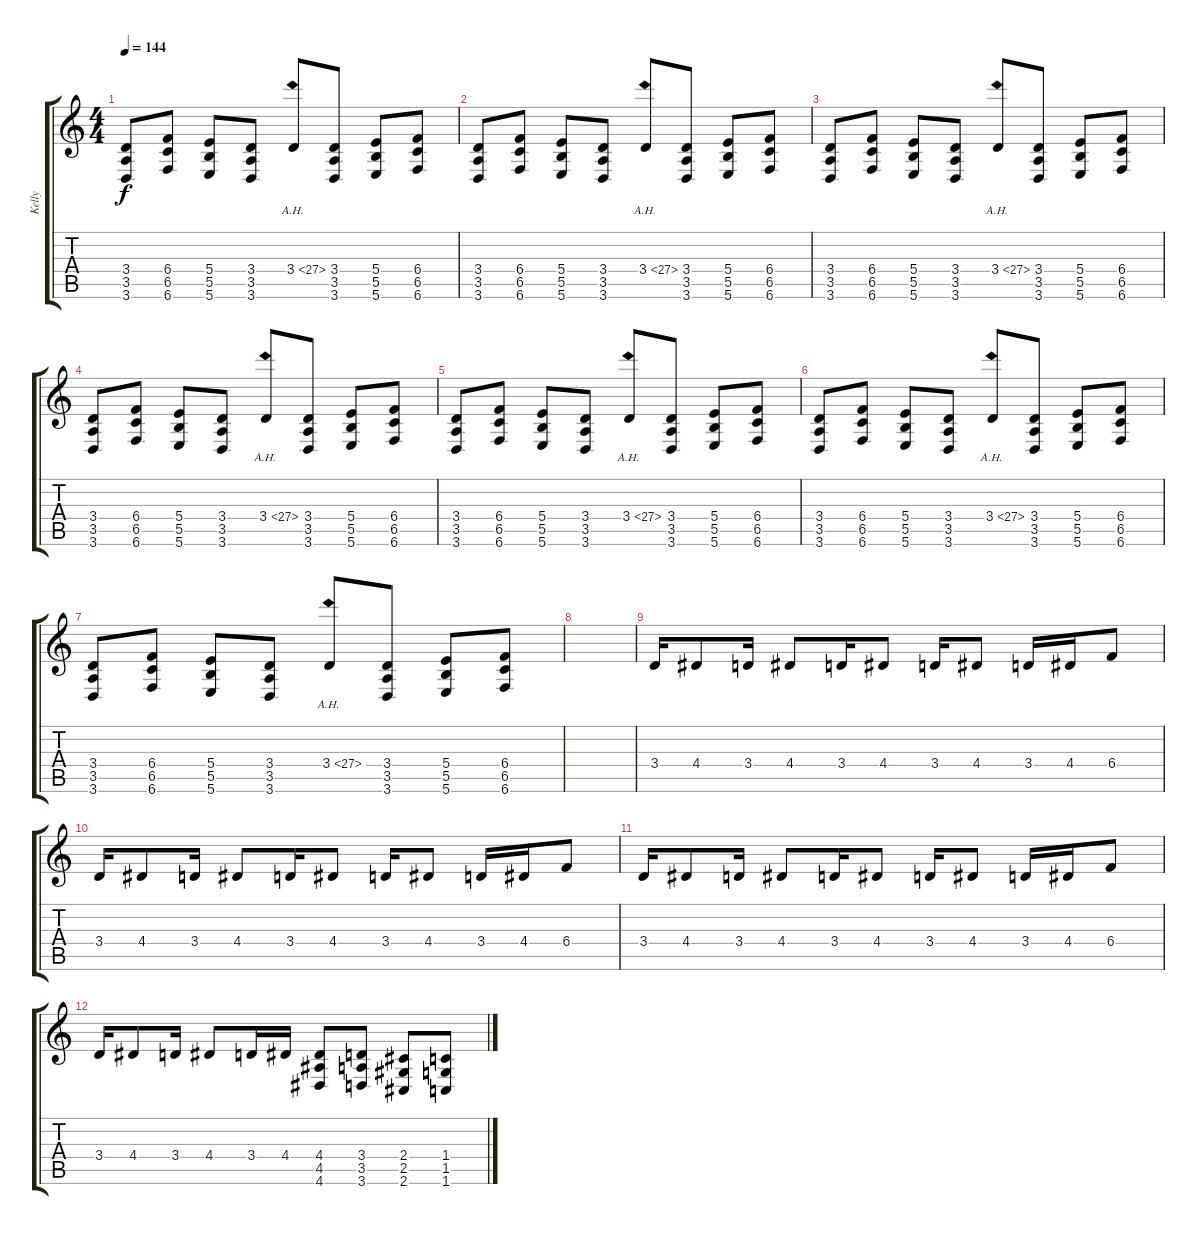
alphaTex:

\track ("Kelly" "Kelly") {instrument acousticguitarsteel}
\staff {score tabs}
\tuning (Db4 Ab3 E3 B2 Gb2 B1) {hide}
\ts (4 4)
\tempo 144
\clef g2
\ks c
(3.4 3.5 3.6).8{dy f volume 13 instrument overdrivenguitar} (6.4 6.5 6.6).8 (5.4 5.5 5.6).8 (3.4 3.5 3.6).8 3.4{ah 24}.8 (3.4 3.5 3.6).8 (5.4 5.5 5.6).8 (6.4 6.5 6.6).8 |
(3.4 3.5 3.6).8 (6.4 6.5 6.6).8 (5.4 5.5 5.6).8 (3.4 3.5 3.6).8 3.4{ah 24}.8 (3.4 3.5 3.6).8 (5.4 5.5 5.6).8 (6.4 6.5 6.6).8 |
(3.4 3.5 3.6).8 (6.4 6.5 6.6).8 (5.4 5.5 5.6).8 (3.4 3.5 3.6).8 3.4{ah 24}.8 (3.4 3.5 3.6).8 (5.4 5.5 5.6).8 (6.4 6.5 6.6).8 |
(3.4 3.5 3.6).8 (6.4 6.5 6.6).8 (5.4 5.5 5.6).8 (3.4 3.5 3.6).8 3.4{ah 24}.8 (3.4 3.5 3.6).8 (5.4 5.5 5.6).8 (6.4 6.5 6.6).8 |
(3.4 3.5 3.6).8 (6.4 6.5 6.6).8 (5.4 5.5 5.6).8 (3.4 3.5 3.6).8 3.4{ah 24}.8 (3.4 3.5 3.6).8 (5.4 5.5 5.6).8 (6.4 6.5 6.6).8 |
(3.4 3.5 3.6).8 (6.4 6.5 6.6).8 (5.4 5.5 5.6).8 (3.4 3.5 3.6).8 3.4{ah 24}.8 (3.4 3.5 3.6).8 (5.4 5.5 5.6).8 (6.4 6.5 6.6).8 |
(3.4 3.5 3.6).8 (6.4 6.5 6.6).8 (5.4 5.5 5.6).8 (3.4 3.5 3.6).8 3.4{ah 24}.8 (3.4 3.5 3.6).8 (5.4 5.5 5.6).8 (6.4 6.5 6.6).8 |
|
3.4.16{volume 13 balance 0 instrument overdrivenguitar} 4.4.8 3.4.16 4.4.8 3.4.16 4.4.8 3.4.16 4.4.8 3.4.16 4.4.16 6.4.8 |
3.4.16 4.4.8 3.4.16 4.4.8 3.4.16 4.4.8 3.4.16 4.4.8 3.4.16 4.4.16 6.4.8 |
3.4.16{volume 13 balance 16 instrument overdrivenguitar} 4.4.8 3.4.16 4.4.8 3.4.16 4.4.8 3.4.16 4.4.8 3.4.16 4.4.16 6.4.8 |
3.4.16 4.4.8 3.4.16 4.4.8 3.4.16 4.4.16 (4.4 4.5 4.6).8{volume 13 balance 8 instrument overdrivenguitar} (3.4 3.5 3.6).8 (2.4 2.5 2.6).8 (1.4 1.5 1.6).8
